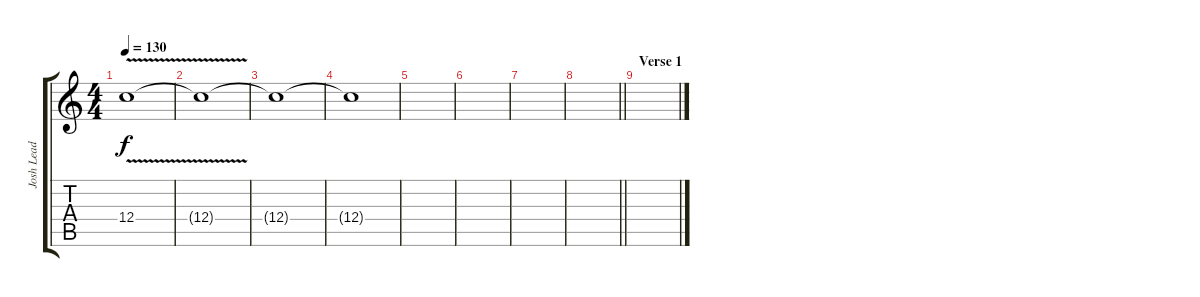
\track ("Josh Lead" "Josh Lead") {instrument distortionguitar}
\staff {score tabs}
\tuning (D4 A3 F3 C3 G2 C2) {hide}
\ts (4 4)
\tempo 130
\clef g2
\ks c
12.4{v}.1{dy f} |
12.4{t}.1 |
12.4{t}.1 |
12.4{t}.1 |
|
|
|
\barLineRight lightlight
|
\section ("" "Verse 1")
